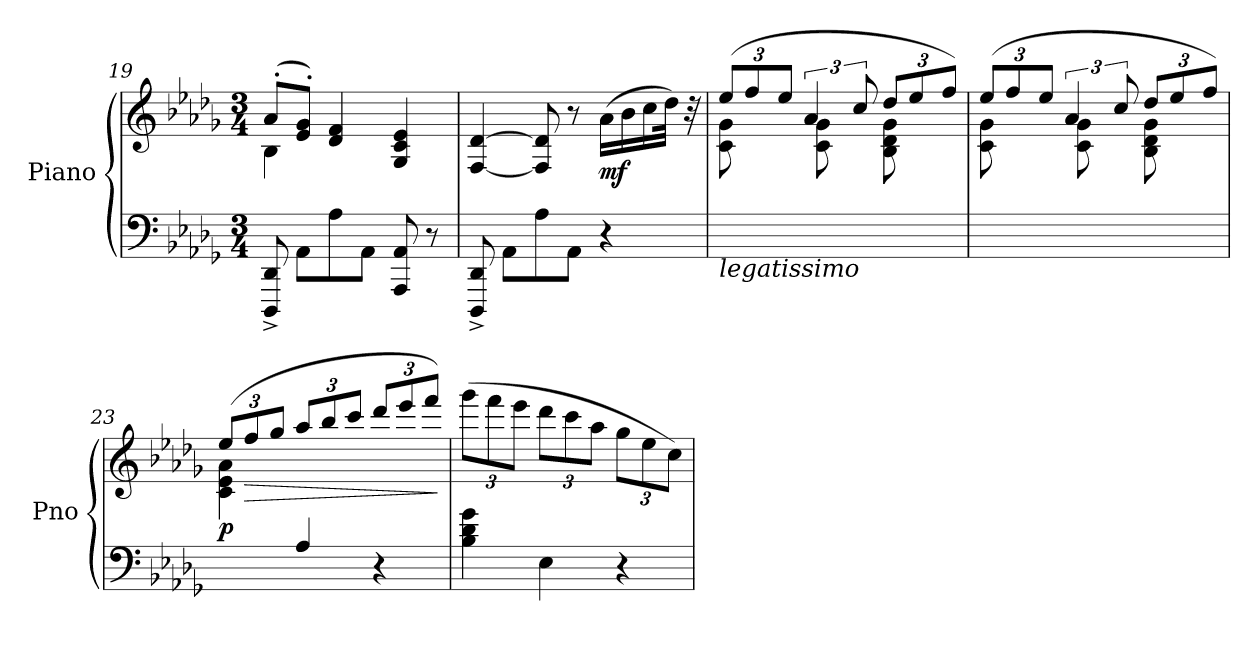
**kern	**kern	**dynam
*part1	*part1	*part1
*staff2	*staff1	*staff1/2
*I"Piano	*	*
*I'Pno	*	*
*clefF4	*clefG2	*
*k[b-e-a-d-g-]	*k[b-e-a-d-g-]	*
*M3/4	*M3/4	*
=19	=19	=19
*	*^	*
8DDD-/^ 8DD-/^	(8a-'/L	4B-\	.
8AA-\L	8e-/' 8g-/'J)	.	.
8A-\	4d-/ 4f/	2ryy	.
8AA-\J	.	.	.
8AAA-/ 8AA-/	4G-/ 4c/ 4e-/	.	.
8r	.	.	.
*	*v	*v	*
=20	=20	=20
8DDD-/^ 8DD-/^	[4F/ [4d-/	.
8AA-\L	.	.
8A-\	8F/] 8d-/]	.
8AA-\J	8r	.
!	!	!LO:DY:b
4r	(16a-\LL	mf
.	16b-\	.
.	16cc\	.
.	32dd-\JJk)	.
.	32r	.
=21	=21	=21
*	*Xbrackettup	*
*	*^	*
!LO:TX:b:i:t=legatissimo	!	!	!
8ryy	(>12ee-/L	8c\ 8g-\L	.
.	12ff/	.	.
8A-/J	.	8ryy	.
.	12ee-/J	.	.
*	*brackettup	*	*
8ryy	6a-/	8c\ 8g-\L	.
8A-/J	.	8ryy	.
.	12cc/	.	.
*	*Xbrackettup	*	*
8ryy	12dd-/L	8B-\ 8d-\ 8g-\L	.
.	12ee-/	.	.
8A-/J	.	8ryy	.
.	12ff/J)	.	.
!!LO:PB:g=z	!!
=22	=22	=22	=22
8ryy	(>12ee-/L	8c\ 8g-\L	.
.	12ff/	.	.
8A-/J	.	8ryy	.
.	12ee-/J	.	.
*	*brackettup	*	*
8ryy	6a-/	8c\ 8g-\L	.
8A-/J	.	8ryy	.
.	12cc/	.	.
*	*Xbrackettup	*	*
8ryy	12dd-/L	8B-\ 8d-\ 8g-\L	.
.	12ee-/	.	.
8A-/J	.	8ryy	.
.	12ff/J)	.	.
=23	=23	=23	=23
!	!	!	!LO:DY:b
4ryy	(>12ee-/L	(4c\ 4e-\ 4a-\	p
!	!	!	!LO:HP:b
.	12ff/	.	>
.	12gg-/J	.	.
4A-/)	12aa-/L	2ryy	.
.	12bb-/	.	.
.	12ccc/J	.	.
4r	12ddd-/L	.	.
.	12eee-/	.	.
.	12fff/J)	.	.
*	*v	*v	*
.	.	]
=24	=24	=24
4B-\ 4d-\ 4g-\	(12ggg-\L	.
.	12fff\	.
.	12eee-\J	.
4E-\	12ddd-\L	.
.	12ccc\	.
.	12aa-\J	.
4r	12gg-\L	.
.	12ee-\	.
.	12cc\J)	.
=	=	=
*-	*-	*-
